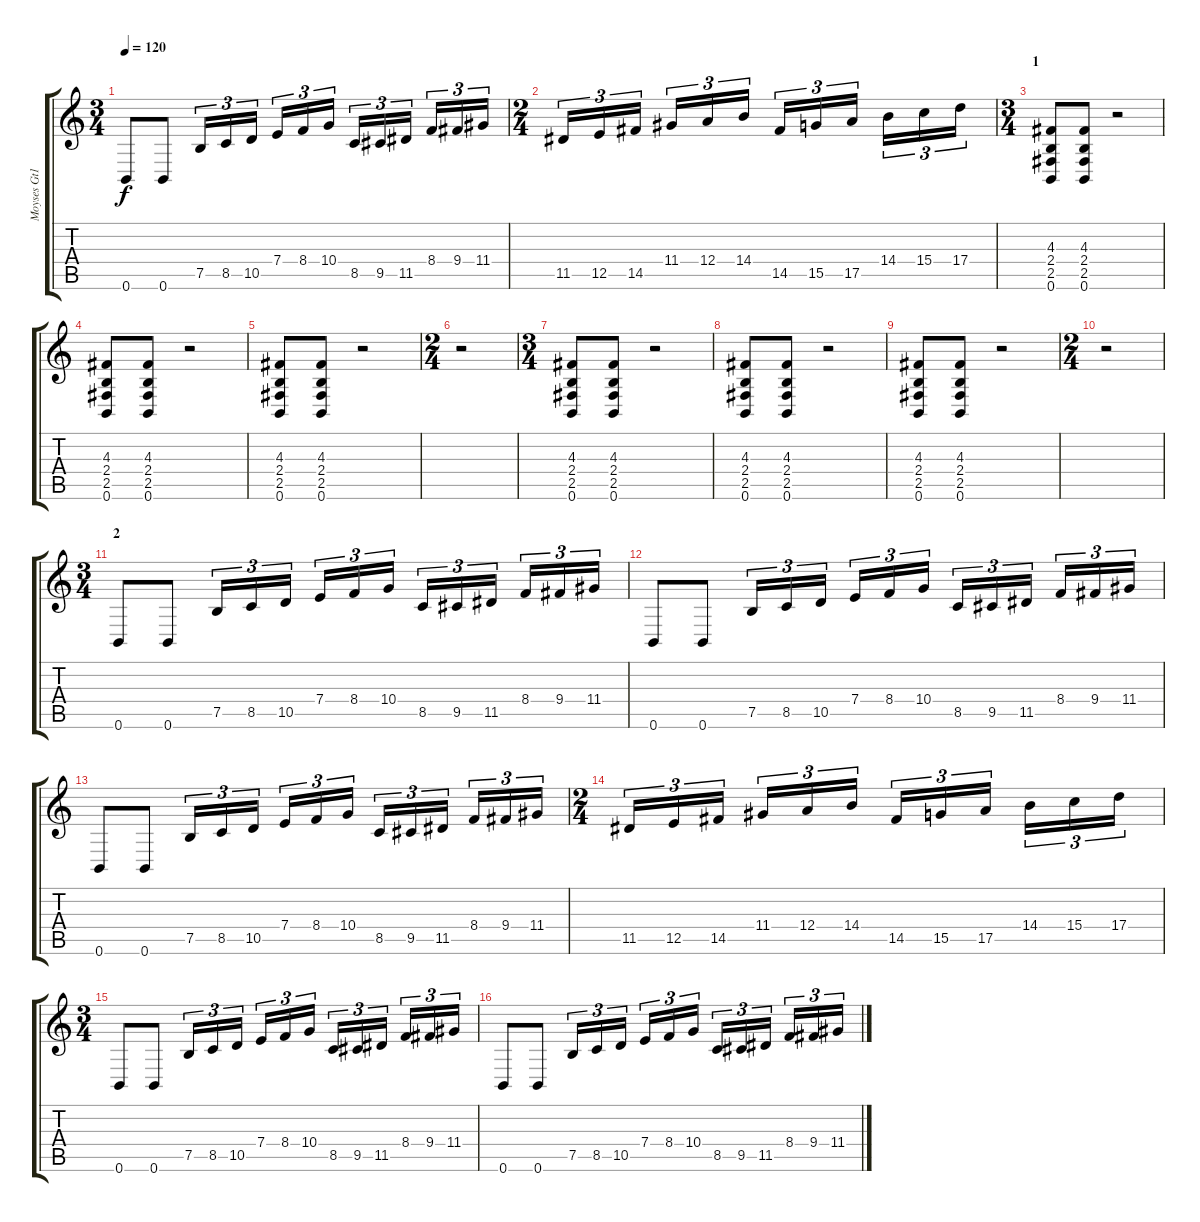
\track ("Moyses Gt1" "Moyses Gt1") {instrument distortionguitar}
\staff {score tabs}
\tuning (B3 Gb3 D3 A2 E2 B1) {hide}
\ts (3 4)
\tempo 120
\clef g2
\ks c
0.6.8{dy f} 0.6.8 7.5.16{tu (3 2)} 8.5.16{tu (3 2)} 10.5.16{tu (3 2)} 7.4.16{tu (3 2)} 8.4.16{tu (3 2)} 10.4.16{tu (3 2)} 8.5.16{tu (3 2)} 9.5.16{tu (3 2)} 11.5.16{tu (3 2)} 8.4.16{tu (3 2)} 9.4.16{tu (3 2)} 11.4.16{tu (3 2)} |
\ts (2 4)
11.5.16{tu (3 2)} 12.5.16{tu (3 2)} 14.5.16{tu (3 2)} 11.4.16{tu (3 2)} 12.4.16{tu (3 2)} 14.4.16{tu (3 2)} 14.5.16{tu (3 2)} 15.5.16{tu (3 2)} 17.5.16{tu (3 2)} 14.4.16{tu (3 2)} 15.4.16{tu (3 2)} 17.4.16{tu (3 2)} |
\ts (3 4)
\section ("" "1")
(4.3 2.4 2.5 0.6).8 (4.3 2.4 2.5 0.6).8 r.2 |
(4.3 2.4 2.5 0.6).8 (4.3 2.4 2.5 0.6).8 r.2 |
(4.3 2.4 2.5 0.6).8 (4.3 2.4 2.5 0.6).8 r.2 |
\ts (2 4)
r.2 |
\ts (3 4)
(4.3 2.4 2.5 0.6).8 (4.3 2.4 2.5 0.6).8 r.2 |
(4.3 2.4 2.5 0.6).8 (4.3 2.4 2.5 0.6).8 r.2 |
(4.3 2.4 2.5 0.6).8 (4.3 2.4 2.5 0.6).8 r.2 |
\ts (2 4)
r.2 |
\ts (3 4)
\section ("" "2")
0.6.8 0.6.8 7.5.16{tu (3 2)} 8.5.16{tu (3 2)} 10.5.16{tu (3 2)} 7.4.16{tu (3 2)} 8.4.16{tu (3 2)} 10.4.16{tu (3 2)} 8.5.16{tu (3 2)} 9.5.16{tu (3 2)} 11.5.16{tu (3 2)} 8.4.16{tu (3 2)} 9.4.16{tu (3 2)} 11.4.16{tu (3 2)} |
0.6.8 0.6.8 7.5.16{tu (3 2)} 8.5.16{tu (3 2)} 10.5.16{tu (3 2)} 7.4.16{tu (3 2)} 8.4.16{tu (3 2)} 10.4.16{tu (3 2)} 8.5.16{tu (3 2)} 9.5.16{tu (3 2)} 11.5.16{tu (3 2)} 8.4.16{tu (3 2)} 9.4.16{tu (3 2)} 11.4.16{tu (3 2)} |
0.6.8 0.6.8 7.5.16{tu (3 2)} 8.5.16{tu (3 2)} 10.5.16{tu (3 2)} 7.4.16{tu (3 2)} 8.4.16{tu (3 2)} 10.4.16{tu (3 2)} 8.5.16{tu (3 2)} 9.5.16{tu (3 2)} 11.5.16{tu (3 2)} 8.4.16{tu (3 2)} 9.4.16{tu (3 2)} 11.4.16{tu (3 2)} |
\ts (2 4)
11.5.16{tu (3 2)} 12.5.16{tu (3 2)} 14.5.16{tu (3 2)} 11.4.16{tu (3 2)} 12.4.16{tu (3 2)} 14.4.16{tu (3 2)} 14.5.16{tu (3 2)} 15.5.16{tu (3 2)} 17.5.16{tu (3 2)} 14.4.16{tu (3 2)} 15.4.16{tu (3 2)} 17.4.16{tu (3 2)} |
\ts (3 4)
0.6.8 0.6.8 7.5.16{tu (3 2)} 8.5.16{tu (3 2)} 10.5.16{tu (3 2)} 7.4.16{tu (3 2)} 8.4.16{tu (3 2)} 10.4.16{tu (3 2)} 8.5.16{tu (3 2)} 9.5.16{tu (3 2)} 11.5.16{tu (3 2)} 8.4.16{tu (3 2)} 9.4.16{tu (3 2)} 11.4.16{tu (3 2)} |
0.6.8 0.6.8 7.5.16{tu (3 2)} 8.5.16{tu (3 2)} 10.5.16{tu (3 2)} 7.4.16{tu (3 2)} 8.4.16{tu (3 2)} 10.4.16{tu (3 2)} 8.5.16{tu (3 2)} 9.5.16{tu (3 2)} 11.5.16{tu (3 2)} 8.4.16{tu (3 2)} 9.4.16{tu (3 2)} 11.4.16{tu (3 2)}
